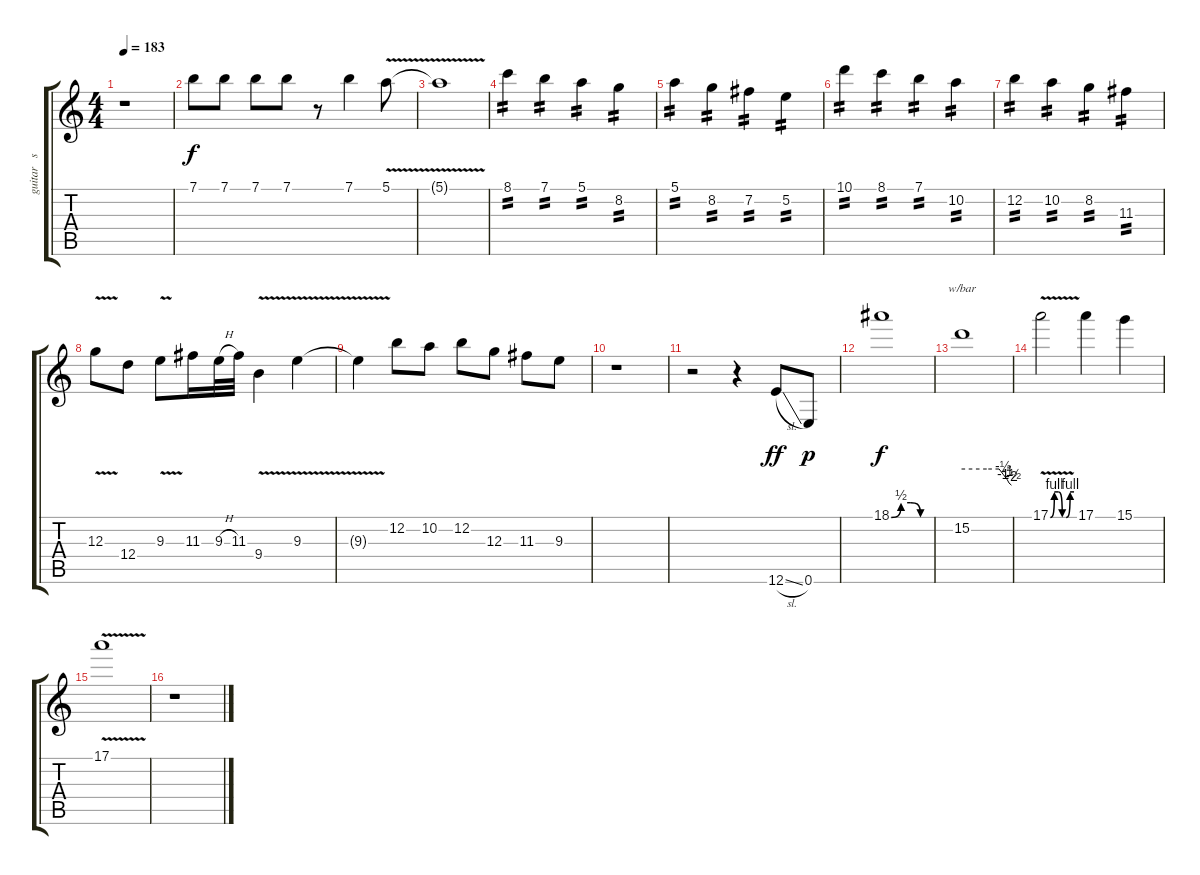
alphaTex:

\track ("guitar   solo    one" "guitar   s") {instrument overdrivenguitar}
\staff {score tabs}
\tuning (E4 B3 G3 D3 A2 E2) {hide}
\ts (4 4)
\tempo 183
\clef g2
\ks c
r.1{dy f} |
7.1.8 7.1.8 7.1.8 7.1.8 r.8 7.1.4 5.1{v}.8 |
5.1{t}.1 |
8.1.4{tp 2} 7.1.4{tp 2} 5.1.4{tp 2} 8.2.4{tp 2} |
5.1.4{tp 2} 8.2.4{tp 2} 7.2.4{tp 2} 5.2.4{tp 2} |
10.1.4{tp 2} 8.1.4{tp 2} 7.1.4{tp 2} 10.2.4{tp 2} |
12.2.4{tp 2} 10.2.4{tp 2} 8.2.4{tp 2} 11.3.4{tp 2} |
12.3{v}.8 12.4.8 9.3{v}.8 11.3.16 9.3{h}.32 11.3.32 9.4{v}.4 9.3{v}.4 |
9.3{t}.4 12.2.8 10.2.8 12.2.8 12.3.8 11.3.8 9.3.8 |
r.1 |
r.2 r.4 12.6{sl}.8{dy ff} 0.6.8{dy p} |
18.1{be (custom 0 0 15 2 30 2 45 0 60 0)}.1{dy f} |
15.2.1{tbe (custom default 0 0 30 0 45 0 50 -2 55 -4 57 -6 60 -8)} |
17.1{be (custom 0 0 10 4 20 4 30 0 40 0 50 4 60 4) v}.2 17.1.4 15.1.4 |
17.1{v}.1 |
r.1
